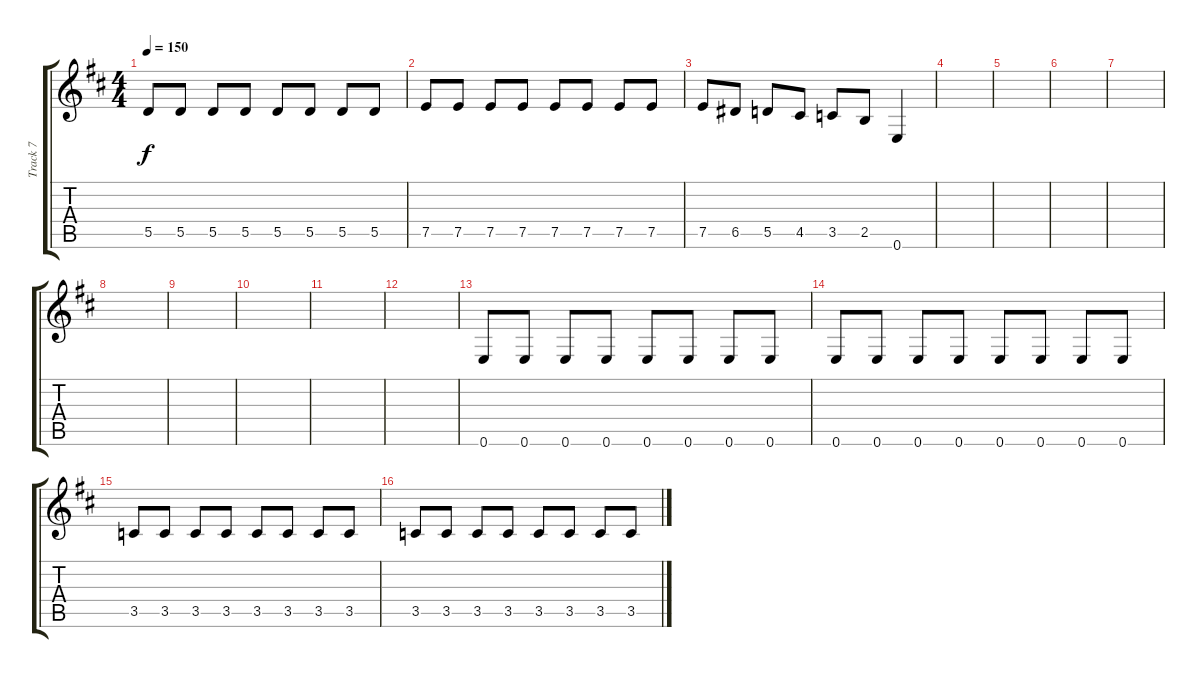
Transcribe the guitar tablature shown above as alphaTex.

\track ("Track 7" "Track 7") {instrument electricbassfinger}
\staff {score tabs}
\tuning (E4 B3 G3 D3 A2 E2) {hide}
\ts (4 4)
\tempo 150
\clef g2
\ks bminor
5.5.8{dy f} 5.5.8 5.5.8 5.5.8 5.5.8 5.5.8 5.5.8 5.5.8 |
7.5.8 7.5.8 7.5.8 7.5.8 7.5.8 7.5.8 7.5.8 7.5.8 |
7.5.8 6.5.8 5.5.8 4.5.8 3.5.8 2.5.8 0.6.4 |
|
|
|
|
|
|
|
|
|
0.6.8 0.6.8 0.6.8 0.6.8 0.6.8 0.6.8 0.6.8 0.6.8 |
0.6.8 0.6.8 0.6.8 0.6.8 0.6.8 0.6.8 0.6.8 0.6.8 |
3.5.8 3.5.8 3.5.8 3.5.8 3.5.8 3.5.8 3.5.8 3.5.8 |
3.5.8 3.5.8 3.5.8 3.5.8 3.5.8 3.5.8 3.5.8 3.5.8
